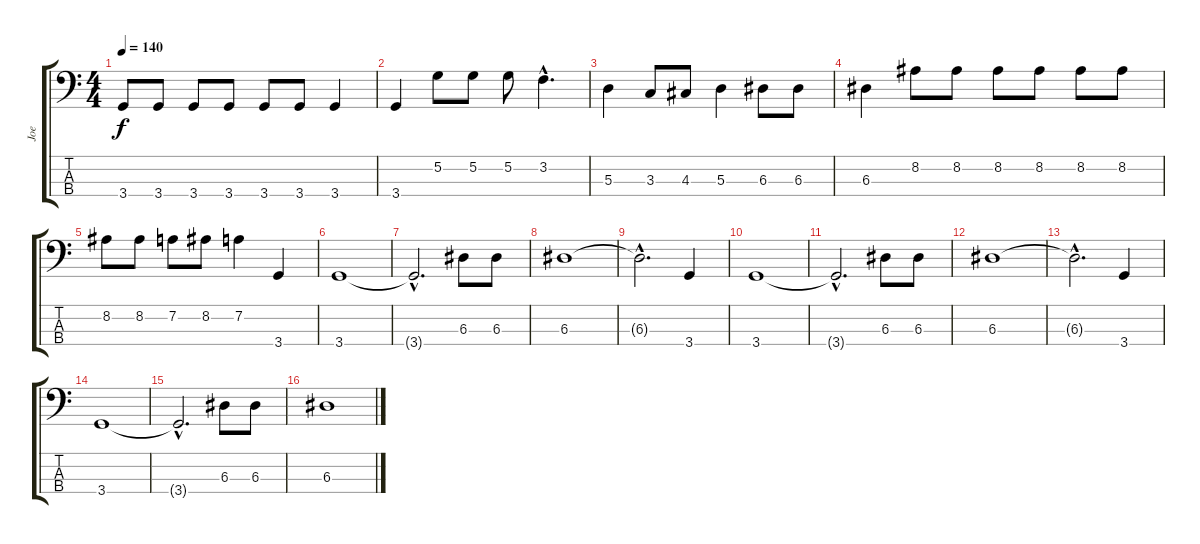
\track ("Joe" "Joe") {instrument electricbassfinger}
\staff {score tabs}
\tuning (G2 D2 A1 E1) {hide}
\ts (4 4)
\tempo 140
\clef f4
\ks c
3.4.8{dy f} 3.4.8 3.4.8 3.4.8 3.4.8 3.4.8 3.4.4 |
3.4.4 5.2.8 5.2.8 5.2.8 3.2{hac}.4{d} |
5.3.4 3.3.8 4.3.8 5.3.4 6.3.8 6.3.8 |
6.3.4 8.2.8 8.2.8 8.2.8 8.2.8 8.2.8 8.2.8 |
8.2.8 8.2.8 7.2.8 8.2.8 7.2.4 3.4.4 |
3.4.1 |
3.4{hac t}.2{d} 6.3.8 6.3.8 |
6.3.1 |
6.3{hac t}.2{d} 3.4.4 |
3.4.1 |
3.4{hac t}.2{d} 6.3.8 6.3.8 |
6.3.1 |
6.3{hac t}.2{d} 3.4.4 |
3.4.1 |
3.4{hac t}.2{d} 6.3.8 6.3.8 |
6.3.1
